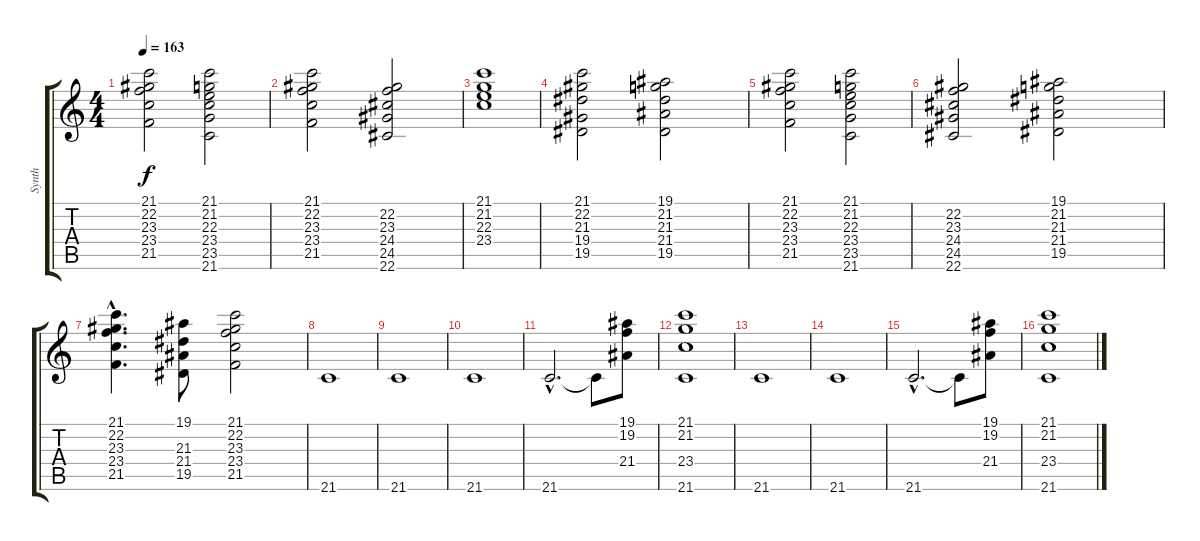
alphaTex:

\track ("Synth" "Synth") {instrument stringensemble1}
\staff {score tabs}
\tuning (Eb4 Bb3 Gb3 Db3 Ab2 Eb2) {hide}
\ts (4 4)
\tempo 163
\clef g2
\ks c
(21.1 22.2 23.3 23.4 21.5).2{dy f} (21.1 21.2 22.3 23.4 23.5 21.6).2 |
(21.1 22.2 23.3 23.4 21.5).2 (22.2 23.3 24.4 24.5 22.6).2 |
(21.1 21.2 22.3 23.4).1 |
(21.1 22.2 21.3 19.4 19.5).2 (19.1 21.2 21.3 21.4 19.5).2 |
(21.1 22.2 23.3 23.4 21.5).2 (21.1 21.2 22.3 23.4 23.5 21.6).2 |
(22.2 23.3 24.4 24.5 22.6).2 (19.1 21.2 21.3 21.4 19.5).2 |
(21.1{hac} 22.2{hac} 23.3{hac} 23.4{hac} 21.5{hac}).4{d} (19.1 21.3 21.4 19.5).8 (21.1 22.2 23.3 23.4 21.5).2 |
21.6.1 |
21.6.1 |
21.6.1 |
21.6{hac}.2{d} 21.6{t}.8 (19.1 19.2 21.4).8 |
(21.1 21.2 23.4 21.6).1 |
21.6.1 |
21.6.1 |
21.6{hac}.2{d} 21.6{t}.8 (19.1 19.2 21.4).8 |
(21.1 21.2 23.4 21.6).1
